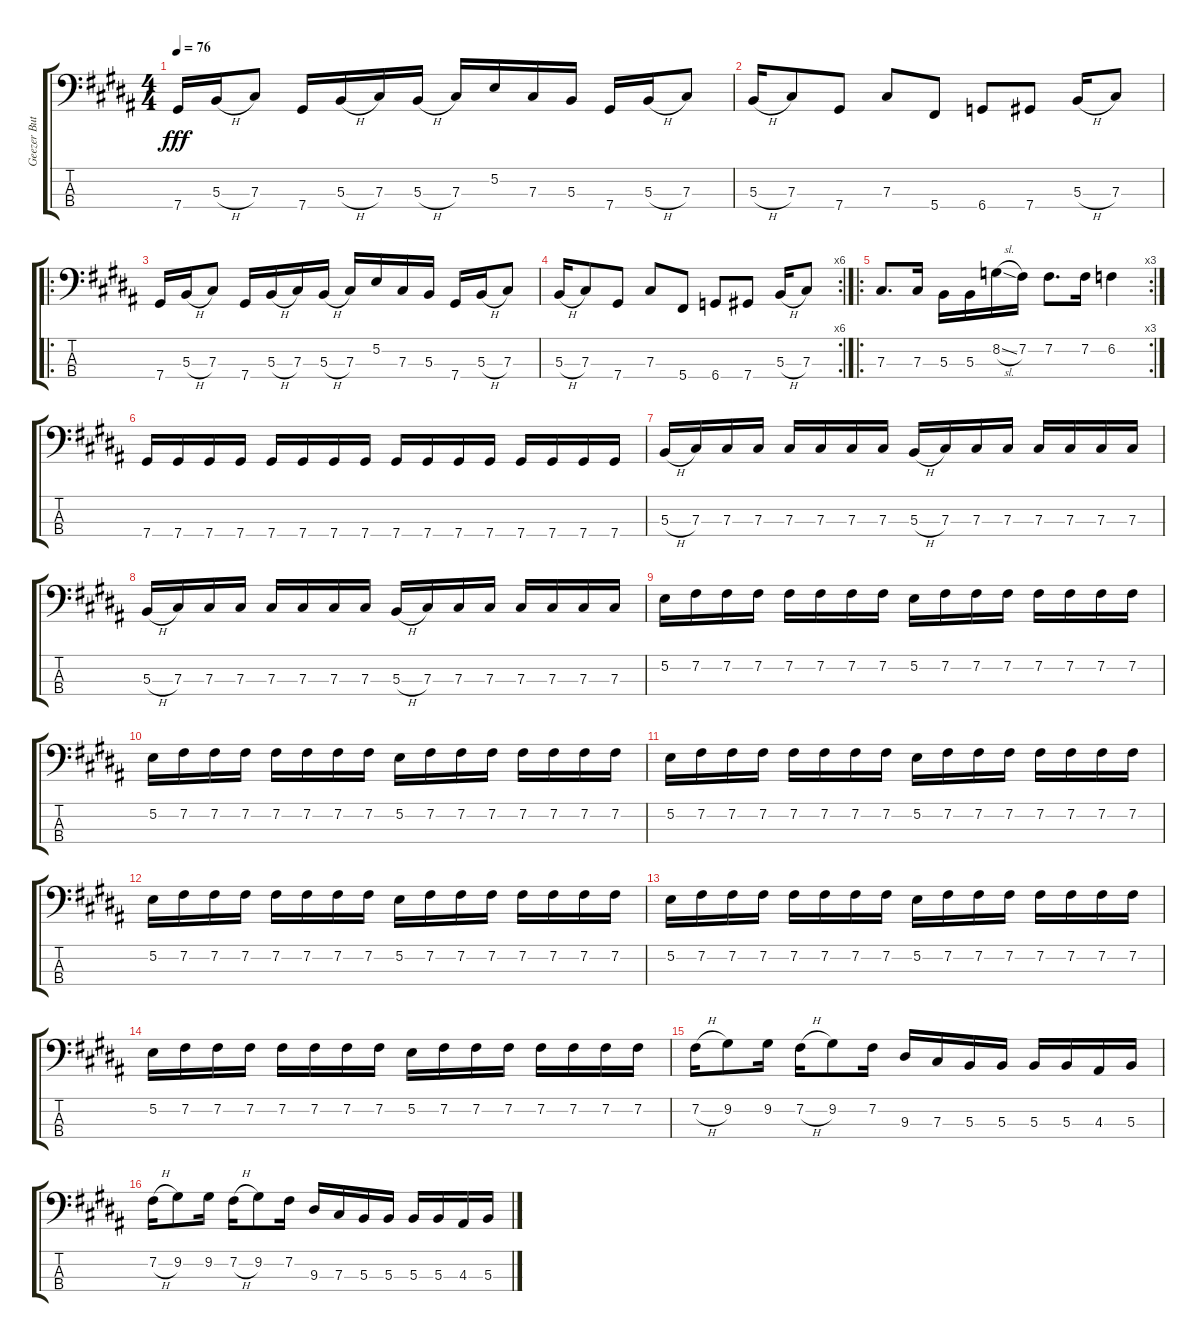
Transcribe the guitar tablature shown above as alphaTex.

\track ("Geezer Butler" "Geezer But") {instrument electricbasspick}
\staff {score tabs}
\tuning (E2 B1 Gb1 Db1) {hide}
\ts (4 4)
\tempo 76
\clef f4
\ks b
7.4.16{dy fff} 5.3{h}.16 7.3.8 7.4.16 5.3{h}.16 7.3.16 5.3{h}.16 7.3.16 5.2.16 7.3.16 5.3.16 7.4.16 5.3{h}.16 7.3.8 |
5.3{h}.16 7.3.8 7.4.8 7.3.8 5.4.8 6.4.8 7.4.8 5.3{h}.16 7.3.8 |
\ro
7.4.16 5.3{h}.16 7.3.8 7.4.16 5.3{h}.16 7.3.16 5.3{h}.16 7.3.16 5.2.16 7.3.16 5.3.16 7.4.16 5.3{h}.16 7.3.8 |
\rc 6
5.3{h}.16 7.3.8 7.4.8 7.3.8 5.4.8 6.4.8 7.4.8 5.3{h}.16 7.3.8 |
\ro
\rc 3
7.3.8{d} 7.3.16 5.3.16 5.3.16 8.2{sl}.16 7.2.16 7.2.8{d} 7.2.16 6.2.4 |
7.4.16 7.4.16 7.4.16 7.4.16 7.4.16 7.4.16 7.4.16 7.4.16 7.4.16 7.4.16 7.4.16 7.4.16 7.4.16 7.4.16 7.4.16 7.4.16 |
5.3{h}.16 7.3.16 7.3.16 7.3.16 7.3.16 7.3.16 7.3.16 7.3.16 5.3{h}.16 7.3.16 7.3.16 7.3.16 7.3.16 7.3.16 7.3.16 7.3.16 |
5.3{h}.16 7.3.16 7.3.16 7.3.16 7.3.16 7.3.16 7.3.16 7.3.16 5.3{h}.16 7.3.16 7.3.16 7.3.16 7.3.16 7.3.16 7.3.16 7.3.16 |
5.2.16 7.2.16 7.2.16 7.2.16 7.2.16 7.2.16 7.2.16 7.2.16 5.2.16 7.2.16 7.2.16 7.2.16 7.2.16 7.2.16 7.2.16 7.2.16 |
5.2.16 7.2.16 7.2.16 7.2.16 7.2.16 7.2.16 7.2.16 7.2.16 5.2.16 7.2.16 7.2.16 7.2.16 7.2.16 7.2.16 7.2.16 7.2.16 |
5.2.16 7.2.16 7.2.16 7.2.16 7.2.16 7.2.16 7.2.16 7.2.16 5.2.16 7.2.16 7.2.16 7.2.16 7.2.16 7.2.16 7.2.16 7.2.16 |
5.2.16 7.2.16 7.2.16 7.2.16 7.2.16 7.2.16 7.2.16 7.2.16 5.2.16 7.2.16 7.2.16 7.2.16 7.2.16 7.2.16 7.2.16 7.2.16 |
5.2.16 7.2.16 7.2.16 7.2.16 7.2.16 7.2.16 7.2.16 7.2.16 5.2.16 7.2.16 7.2.16 7.2.16 7.2.16 7.2.16 7.2.16 7.2.16 |
5.2.16 7.2.16 7.2.16 7.2.16 7.2.16 7.2.16 7.2.16 7.2.16 5.2.16 7.2.16 7.2.16 7.2.16 7.2.16 7.2.16 7.2.16 7.2.16 |
7.2{h}.16 9.2.8 9.2.16 7.2{h}.16 9.2.8 7.2.16 9.3.16 7.3.16 5.3.16 5.3.16 5.3.16 5.3.16 4.3.16 5.3.16 |
7.2{h}.16 9.2.8 9.2.16 7.2{h}.16 9.2.8 7.2.16 9.3.16 7.3.16 5.3.16 5.3.16 5.3.16 5.3.16 4.3.16 5.3.16
